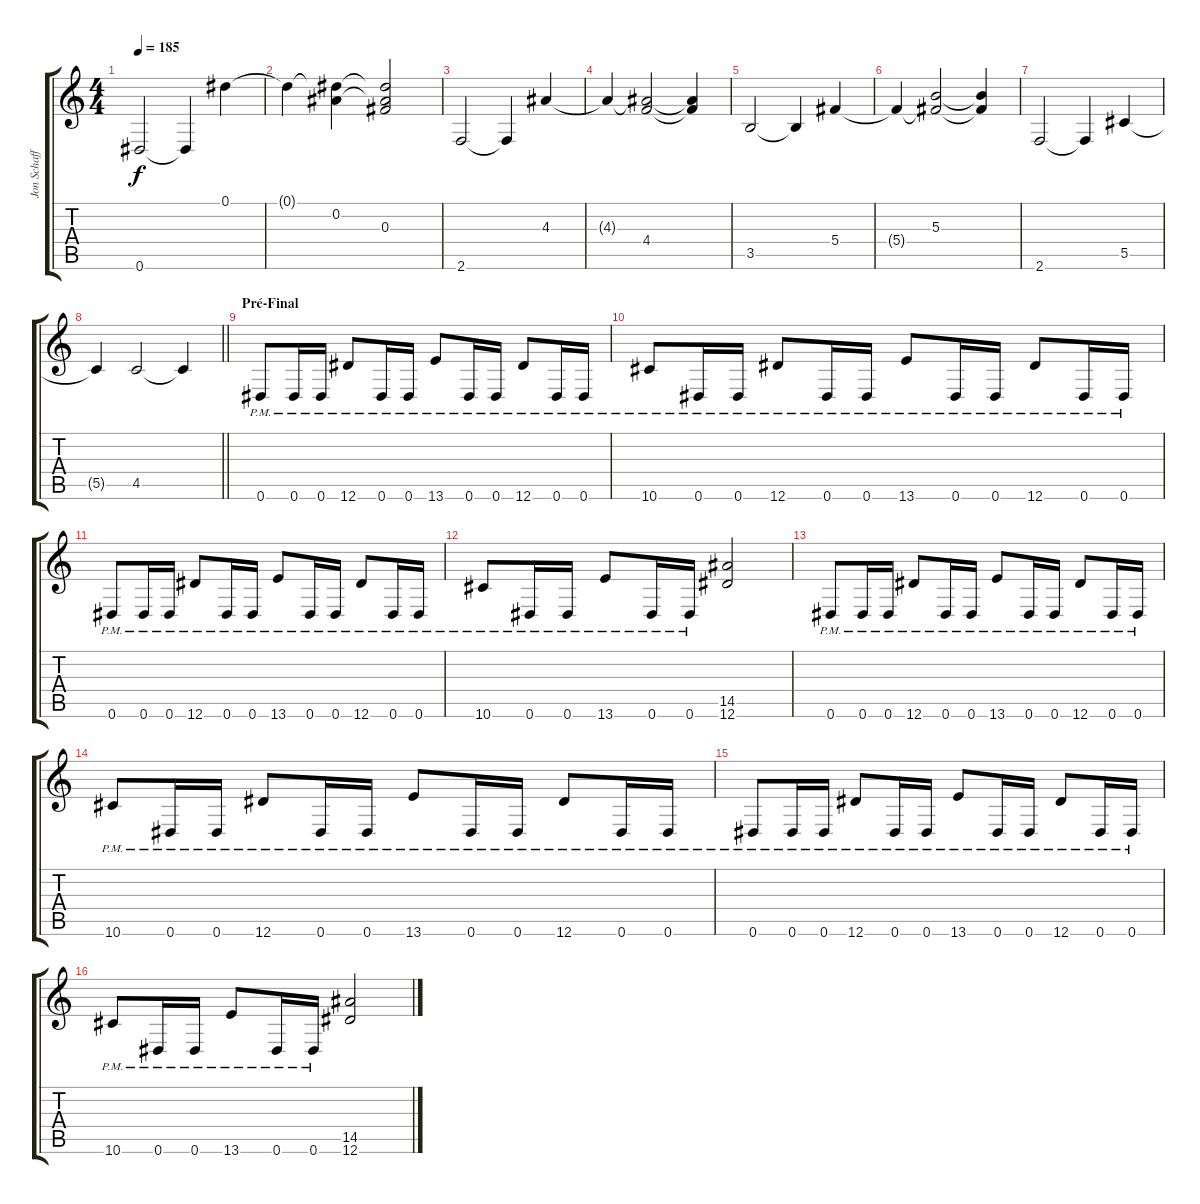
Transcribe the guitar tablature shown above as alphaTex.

\track ("Jon Schaffer" "Jon Schaff") {instrument overdrivenguitar}
\staff {score tabs}
\tuning (Eb4 Bb3 Gb3 Db3 Ab2 Eb2) {hide}
\ts (4 4)
\tempo 185
\clef g2
\ks c
0.6.2{dy f} 0.6{t}.4 0.1.4 |
0.1{t}.4 (0.1{t} 0.2).4 (0.1{t} 0.2{t} 0.3).2 |
2.6.2 2.6{t}.4 4.3.4 |
4.3{t}.4 (4.3{t} 4.4).2 (4.3{t} 4.4{t}).4 |
3.5.2 3.5{t}.4 5.4.4 |
5.4{t}.4 (5.3 5.4{t}).2 (5.3{t} 5.4{t}).4 |
2.6.2 2.6{t}.4 5.5.4 |
\barLineRight lightlight
5.5{t}.4 4.5.2 4.5{t}.4 |
\section ("" "Pré-Final")
0.6{pm}.8 0.6{pm}.16 0.6{pm}.16 12.6{pm}.8 0.6{pm}.16 0.6{pm}.16 13.6{pm}.8 0.6{pm}.16 0.6{pm}.16 12.6{pm}.8 0.6{pm}.16 0.6{pm}.16 |
10.6{pm}.8 0.6{pm}.16 0.6{pm}.16 12.6{pm}.8 0.6{pm}.16 0.6{pm}.16 13.6{pm}.8 0.6{pm}.16 0.6{pm}.16 12.6{pm}.8 0.6{pm}.16 0.6{pm}.16 |
0.6{pm}.8 0.6{pm}.16 0.6{pm}.16 12.6{pm}.8 0.6{pm}.16 0.6{pm}.16 13.6{pm}.8 0.6{pm}.16 0.6{pm}.16 12.6{pm}.8 0.6{pm}.16 0.6{pm}.16 |
10.6{pm}.8 0.6{pm}.16 0.6{pm}.16 13.6{pm}.8 0.6{pm}.16 0.6{pm}.16 (14.5 12.6).2 |
0.6{pm}.8 0.6{pm}.16 0.6{pm}.16 12.6{pm}.8 0.6{pm}.16 0.6{pm}.16 13.6{pm}.8 0.6{pm}.16 0.6{pm}.16 12.6{pm}.8 0.6{pm}.16 0.6{pm}.16 |
10.6{pm}.8 0.6{pm}.16 0.6{pm}.16 12.6{pm}.8 0.6{pm}.16 0.6{pm}.16 13.6{pm}.8 0.6{pm}.16 0.6{pm}.16 12.6{pm}.8 0.6{pm}.16 0.6{pm}.16 |
0.6{pm}.8 0.6{pm}.16 0.6{pm}.16 12.6{pm}.8 0.6{pm}.16 0.6{pm}.16 13.6{pm}.8 0.6{pm}.16 0.6{pm}.16 12.6{pm}.8 0.6{pm}.16 0.6{pm}.16 |
10.6{pm}.8 0.6{pm}.16 0.6{pm}.16 13.6{pm}.8 0.6{pm}.16 0.6{pm}.16 (14.5 12.6).2
